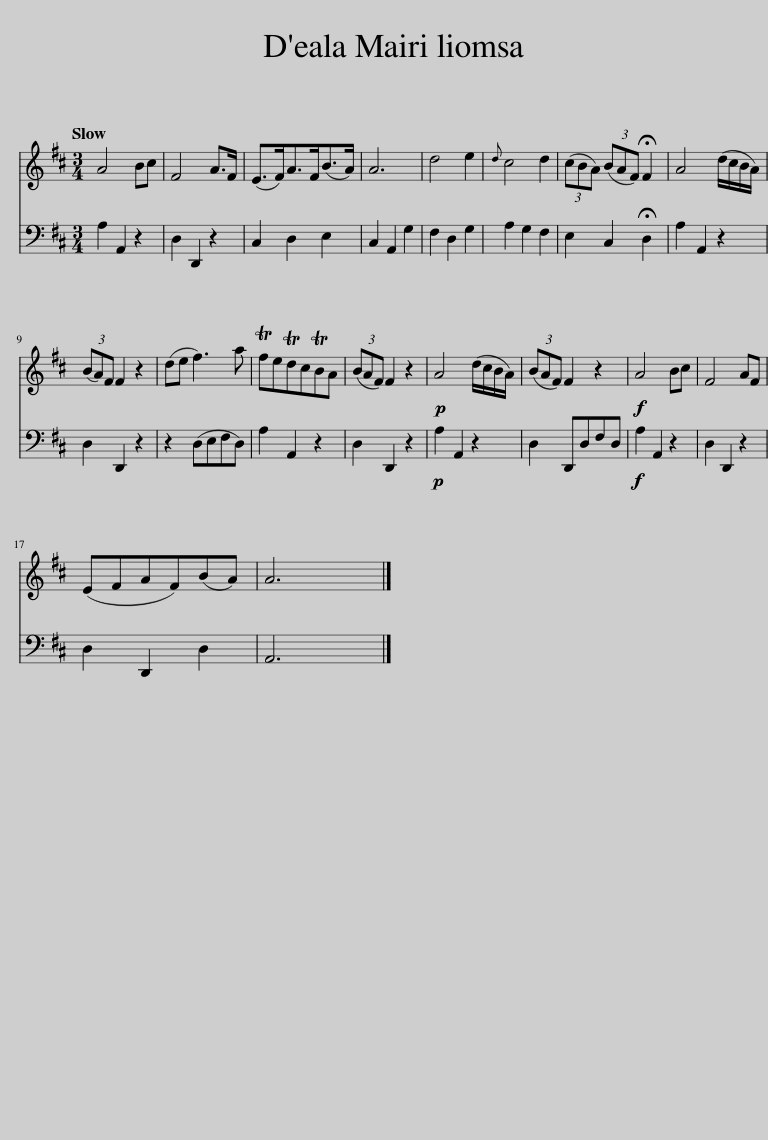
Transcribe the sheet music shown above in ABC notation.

X:1
%%score 1 2
L:1/8
Q:1/4=120
M:3/4
I:linebreak $
K:D
V:1 treble
V:2 bass
V:1
 A4 Bc | F4 A>F | (E>F)A>F(B>A) | A6 | d4 e2 | %5
{d} c4 d2 | (3(cBA) (3(BAF) !fermata!F2 | A4 (d/c/B/A/) |$ (3(BA)F F2 z2 | (de f3) a | %10
 TfeTdcTBA | (3(BAF) F2 z2 |!p! A4 (d/c/B/A/) | (3(BAF) F2 z2 |!f! A4 Bc | %15
 F4 AF |$ (EFAF)(BA) | A6 |] %18
V:2
 A,2 A,,2 z2 | D,2 D,,2 z2 | C,2 D,2 E,2 | C,2 A,,2 G,2 | F,2 D,2 G,2 | %5
 A,2 G,2 F,2 | E,2 C,2 !fermata!D,2 | A,2 A,,2 z2 |$ D,2 D,,2 z2 | z2 (D,E,F,D,) | %10
 A,2 A,,2 z2 | D,2 D,,2 z2 |!p! A,2 A,,2 z2 | D,2 D,,D,F,D, |!f! A,2 A,,2 z2 | %15
 D,2 D,,2 z2 |$ D,2 D,,2 D,2 | A,,6 |] %18
